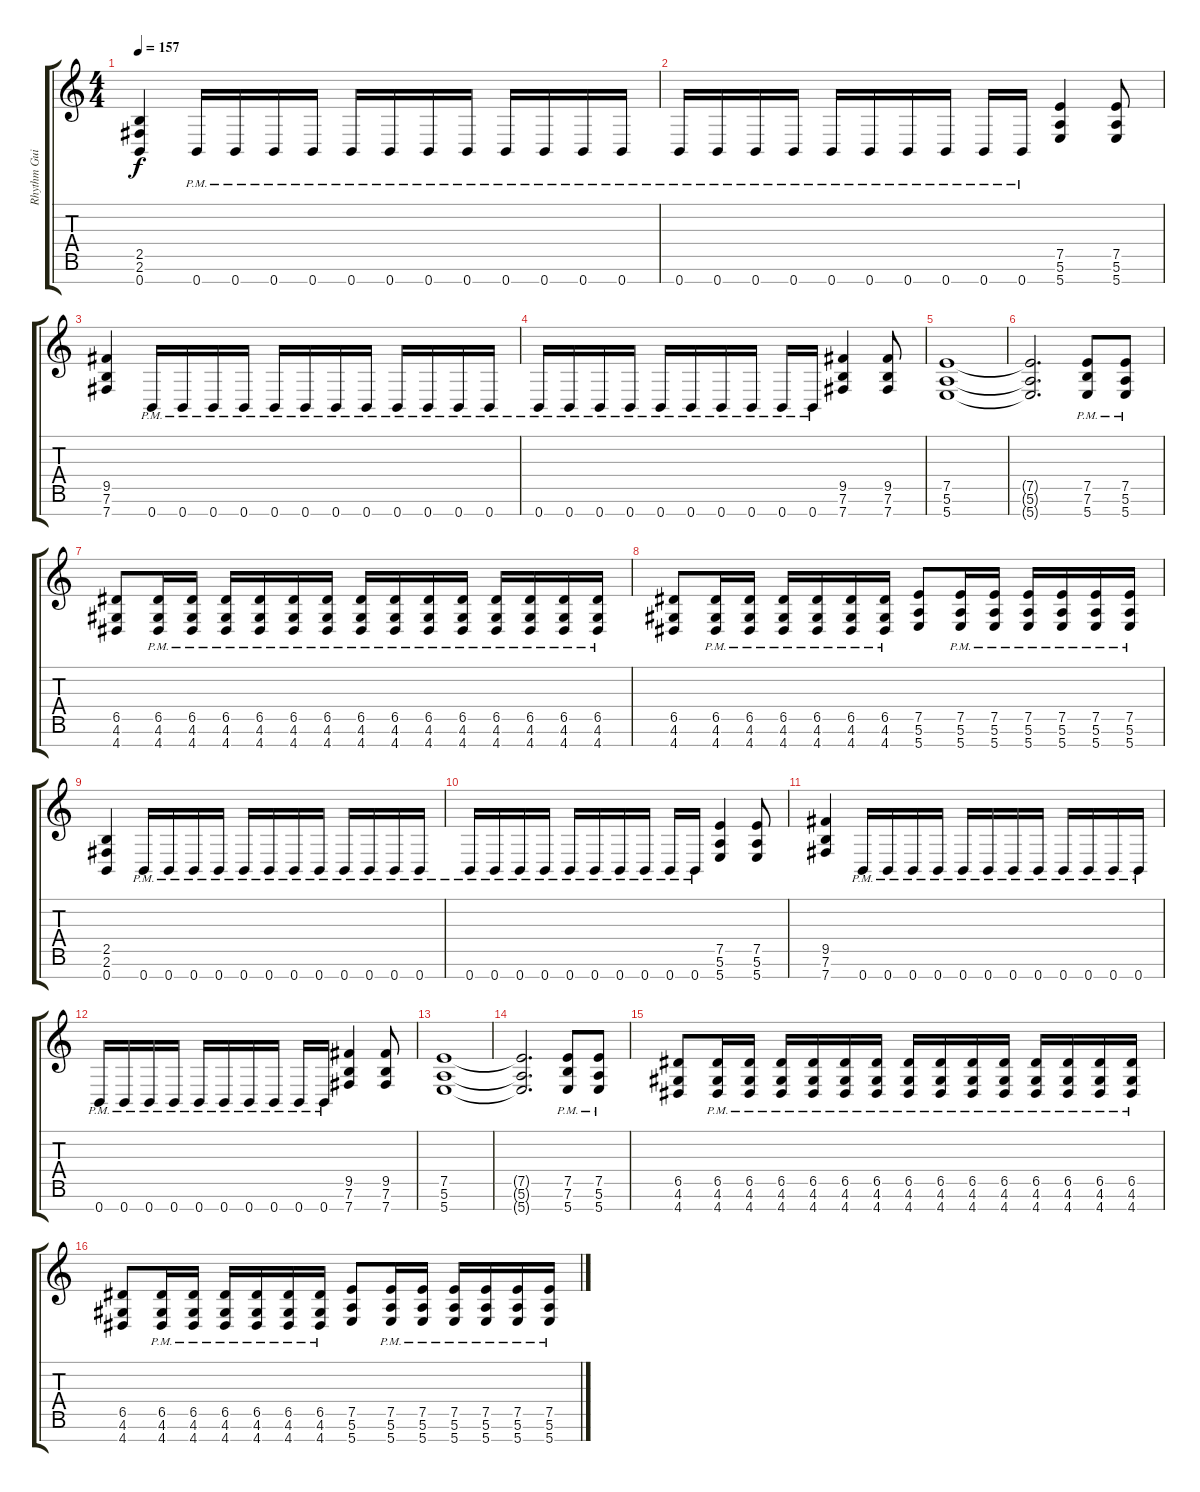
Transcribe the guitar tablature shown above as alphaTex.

\track ("Rhythm Guitar 2" "Rhythm Gui") {instrument overdrivenguitar}
\staff {score tabs}
\tuning (E4 B3 G3 D3 A2 E2 B1) {hide}
\ts (4 4)
\tempo 157
\clef g2
\ks c
(2.5 2.6 0.7).4{dy f} 0.7{pm}.16 0.7{pm}.16 0.7{pm}.16 0.7{pm}.16 0.7{pm}.16 0.7{pm}.16 0.7{pm}.16 0.7{pm}.16 0.7{pm}.16 0.7{pm}.16 0.7{pm}.16 0.7{pm}.16 |
0.7{pm}.16 0.7{pm}.16 0.7{pm}.16 0.7{pm}.16 0.7{pm}.16 0.7{pm}.16 0.7{pm}.16 0.7{pm}.16 0.7{pm}.16 0.7{pm}.16 (7.5 5.6 5.7).4 (7.5 5.6 5.7).8 |
(9.5 7.6 7.7).4 0.7{pm}.16 0.7{pm}.16 0.7{pm}.16 0.7{pm}.16 0.7{pm}.16 0.7{pm}.16 0.7{pm}.16 0.7{pm}.16 0.7{pm}.16 0.7{pm}.16 0.7{pm}.16 0.7{pm}.16 |
0.7{pm}.16 0.7{pm}.16 0.7{pm}.16 0.7{pm}.16 0.7{pm}.16 0.7{pm}.16 0.7{pm}.16 0.7{pm}.16 0.7{pm}.16 0.7{pm}.16 (9.5 7.6 7.7).4 (9.5 7.6 7.7).8 |
(7.5 5.6 5.7).1 |
(7.5{t} 5.6{t} 5.7{t}).2{d} (7.5{pm} 7.6{pm} 5.7{pm}).8 (7.5{pm} 5.6{pm} 5.7{pm}).8 |
(6.5 4.6 4.7).8 (6.5{pm} 4.6{pm} 4.7{pm}).16 (6.5{pm} 4.6{pm} 4.7{pm}).16 (6.5{pm} 4.6{pm} 4.7{pm}).16 (6.5{pm} 4.6{pm} 4.7{pm}).16 (6.5{pm} 4.6{pm} 4.7{pm}).16 (6.5{pm} 4.6{pm} 4.7{pm}).16 (6.5{pm} 4.6{pm} 4.7{pm}).16 (6.5{pm} 4.6{pm} 4.7{pm}).16 (6.5{pm} 4.6{pm} 4.7{pm}).16 (6.5{pm} 4.6{pm} 4.7{pm}).16 (6.5{pm} 4.6{pm} 4.7{pm}).16 (6.5{pm} 4.6{pm} 4.7{pm}).16 (6.5{pm} 4.6{pm} 4.7{pm}).16 (6.5{pm} 4.6{pm} 4.7{pm}).16 |
(6.5 4.6 4.7).8 (6.5{pm} 4.6{pm} 4.7{pm}).16 (6.5{pm} 4.6{pm} 4.7{pm}).16 (6.5{pm} 4.6{pm} 4.7{pm}).16 (6.5{pm} 4.6{pm} 4.7{pm}).16 (6.5{pm} 4.6{pm} 4.7{pm}).16 (6.5{pm} 4.6{pm} 4.7{pm}).16 (7.5 5.6 5.7).8 (7.5{pm} 5.6{pm} 5.7{pm}).16 (7.5{pm} 5.6{pm} 5.7{pm}).16 (7.5{pm} 5.6{pm} 5.7{pm}).16 (7.5{pm} 5.6{pm} 5.7{pm}).16 (7.5{pm} 5.6{pm} 5.7{pm}).16 (7.5{pm} 5.6{pm} 5.7{pm}).16 |
(2.5 2.6 0.7).4 0.7{pm}.16 0.7{pm}.16 0.7{pm}.16 0.7{pm}.16 0.7{pm}.16 0.7{pm}.16 0.7{pm}.16 0.7{pm}.16 0.7{pm}.16 0.7{pm}.16 0.7{pm}.16 0.7{pm}.16 |
0.7{pm}.16 0.7{pm}.16 0.7{pm}.16 0.7{pm}.16 0.7{pm}.16 0.7{pm}.16 0.7{pm}.16 0.7{pm}.16 0.7{pm}.16 0.7{pm}.16 (7.5 5.6 5.7).4 (7.5 5.6 5.7).8 |
(9.5 7.6 7.7).4 0.7{pm}.16 0.7{pm}.16 0.7{pm}.16 0.7{pm}.16 0.7{pm}.16 0.7{pm}.16 0.7{pm}.16 0.7{pm}.16 0.7{pm}.16 0.7{pm}.16 0.7{pm}.16 0.7{pm}.16 |
0.7{pm}.16 0.7{pm}.16 0.7{pm}.16 0.7{pm}.16 0.7{pm}.16 0.7{pm}.16 0.7{pm}.16 0.7{pm}.16 0.7{pm}.16 0.7{pm}.16 (9.5 7.6 7.7).4 (9.5 7.6 7.7).8 |
(7.5 5.6 5.7).1 |
(7.5{t} 5.6{t} 5.7{t}).2{d} (7.5{pm} 7.6{pm} 5.7{pm}).8 (7.5{pm} 5.6{pm} 5.7{pm}).8 |
(6.5 4.6 4.7).8 (6.5{pm} 4.6{pm} 4.7{pm}).16 (6.5{pm} 4.6{pm} 4.7{pm}).16 (6.5{pm} 4.6{pm} 4.7{pm}).16 (6.5{pm} 4.6{pm} 4.7{pm}).16 (6.5{pm} 4.6{pm} 4.7{pm}).16 (6.5{pm} 4.6{pm} 4.7{pm}).16 (6.5{pm} 4.6{pm} 4.7{pm}).16 (6.5{pm} 4.6{pm} 4.7{pm}).16 (6.5{pm} 4.6{pm} 4.7{pm}).16 (6.5{pm} 4.6{pm} 4.7{pm}).16 (6.5{pm} 4.6{pm} 4.7{pm}).16 (6.5{pm} 4.6{pm} 4.7{pm}).16 (6.5{pm} 4.6{pm} 4.7{pm}).16 (6.5{pm} 4.6{pm} 4.7{pm}).16 |
(6.5 4.6 4.7).8 (6.5{pm} 4.6{pm} 4.7{pm}).16 (6.5{pm} 4.6{pm} 4.7{pm}).16 (6.5{pm} 4.6{pm} 4.7{pm}).16 (6.5{pm} 4.6{pm} 4.7{pm}).16 (6.5{pm} 4.6{pm} 4.7{pm}).16 (6.5{pm} 4.6{pm} 4.7{pm}).16 (7.5 5.6 5.7).8 (7.5{pm} 5.6{pm} 5.7{pm}).16 (7.5{pm} 5.6{pm} 5.7{pm}).16 (7.5{pm} 5.6{pm} 5.7{pm}).16 (7.5{pm} 5.6{pm} 5.7{pm}).16 (7.5{pm} 5.6{pm} 5.7{pm}).16 (7.5{pm} 5.6{pm} 5.7{pm}).16
